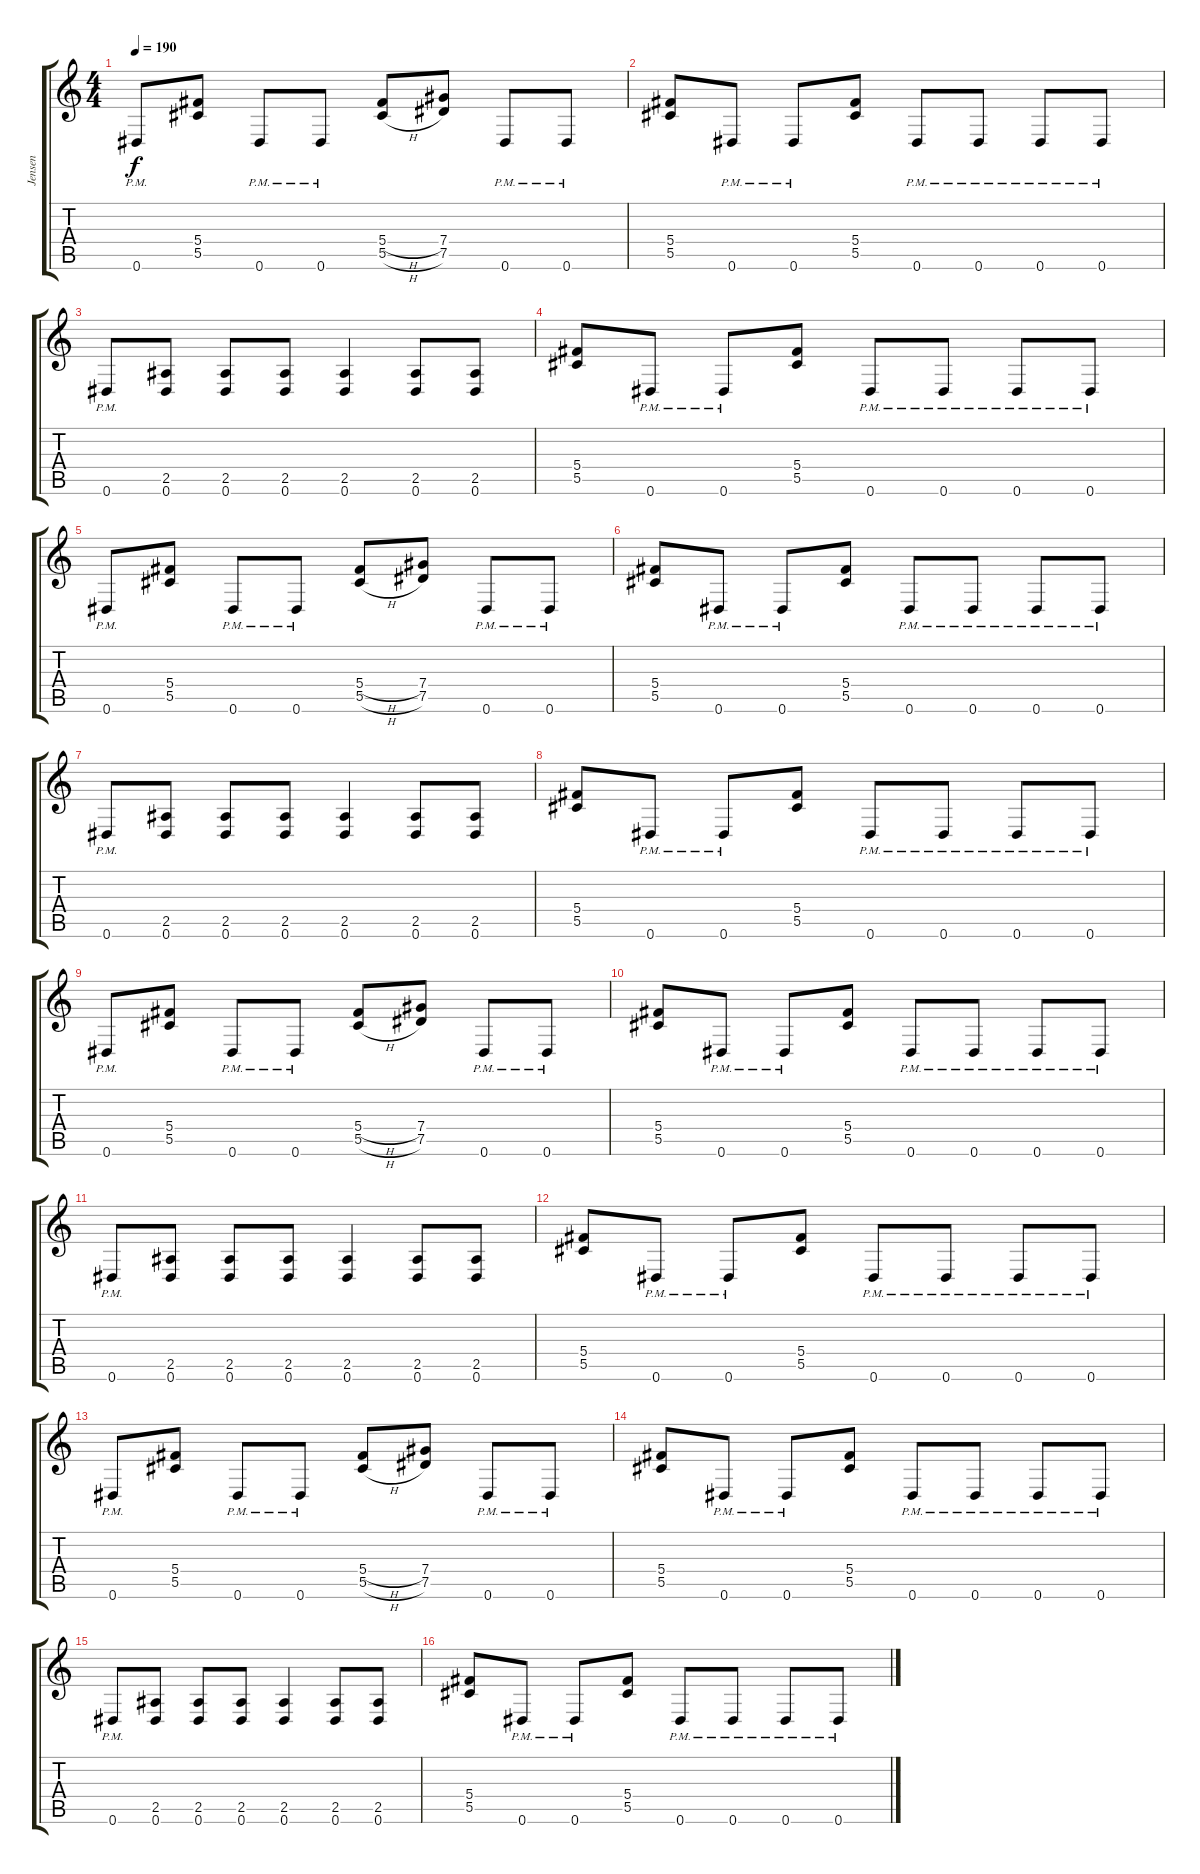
\track ("Jensen" "Jensen") {instrument distortionguitar}
\staff {score tabs}
\tuning (Eb4 Bb3 Gb3 Db3 Ab2 Eb2) {hide}
\ts (4 4)
\tempo 190
\clef g2
\ks c
0.6{pm}.8{dy f} (5.4 5.5).8 0.6{pm}.8 0.6{pm}.8 (5.4{h} 5.5{h}).8 (7.4 7.5).8 0.6{pm}.8 0.6{pm}.8 |
(5.4 5.5).8 0.6{pm}.8 0.6{pm}.8 (5.4 5.5).8 0.6{pm}.8 0.6{pm}.8 0.6{pm}.8 0.6{pm}.8 |
0.6{pm}.8 (2.5 0.6).8 (2.5 0.6).8 (2.5 0.6).8 (2.5 0.6).4 (2.5 0.6).8 (2.5 0.6).8 |
(5.4 5.5).8 0.6{pm}.8 0.6{pm}.8 (5.4 5.5).8 0.6{pm}.8 0.6{pm}.8 0.6{pm}.8 0.6{pm}.8 |
0.6{pm}.8 (5.4 5.5).8 0.6{pm}.8 0.6{pm}.8 (5.4{h} 5.5{h}).8 (7.4 7.5).8 0.6{pm}.8 0.6{pm}.8 |
(5.4 5.5).8 0.6{pm}.8 0.6{pm}.8 (5.4 5.5).8 0.6{pm}.8 0.6{pm}.8 0.6{pm}.8 0.6{pm}.8 |
0.6{pm}.8 (2.5 0.6).8 (2.5 0.6).8 (2.5 0.6).8 (2.5 0.6).4 (2.5 0.6).8 (2.5 0.6).8 |
(5.4 5.5).8 0.6{pm}.8 0.6{pm}.8 (5.4 5.5).8 0.6{pm}.8 0.6{pm}.8 0.6{pm}.8 0.6{pm}.8 |
0.6{pm}.8 (5.4 5.5).8 0.6{pm}.8 0.6{pm}.8 (5.4{h} 5.5{h}).8 (7.4 7.5).8 0.6{pm}.8 0.6{pm}.8 |
(5.4 5.5).8 0.6{pm}.8 0.6{pm}.8 (5.4 5.5).8 0.6{pm}.8 0.6{pm}.8 0.6{pm}.8 0.6{pm}.8 |
0.6{pm}.8 (2.5 0.6).8 (2.5 0.6).8 (2.5 0.6).8 (2.5 0.6).4 (2.5 0.6).8 (2.5 0.6).8 |
(5.4 5.5).8 0.6{pm}.8 0.6{pm}.8 (5.4 5.5).8 0.6{pm}.8 0.6{pm}.8 0.6{pm}.8 0.6{pm}.8 |
0.6{pm}.8 (5.4 5.5).8 0.6{pm}.8 0.6{pm}.8 (5.4{h} 5.5{h}).8 (7.4 7.5).8 0.6{pm}.8 0.6{pm}.8 |
(5.4 5.5).8 0.6{pm}.8 0.6{pm}.8 (5.4 5.5).8 0.6{pm}.8 0.6{pm}.8 0.6{pm}.8 0.6{pm}.8 |
0.6{pm}.8 (2.5 0.6).8 (2.5 0.6).8 (2.5 0.6).8 (2.5 0.6).4 (2.5 0.6).8 (2.5 0.6).8 |
(5.4 5.5).8 0.6{pm}.8 0.6{pm}.8 (5.4 5.5).8 0.6{pm}.8 0.6{pm}.8 0.6{pm}.8 0.6{pm}.8
